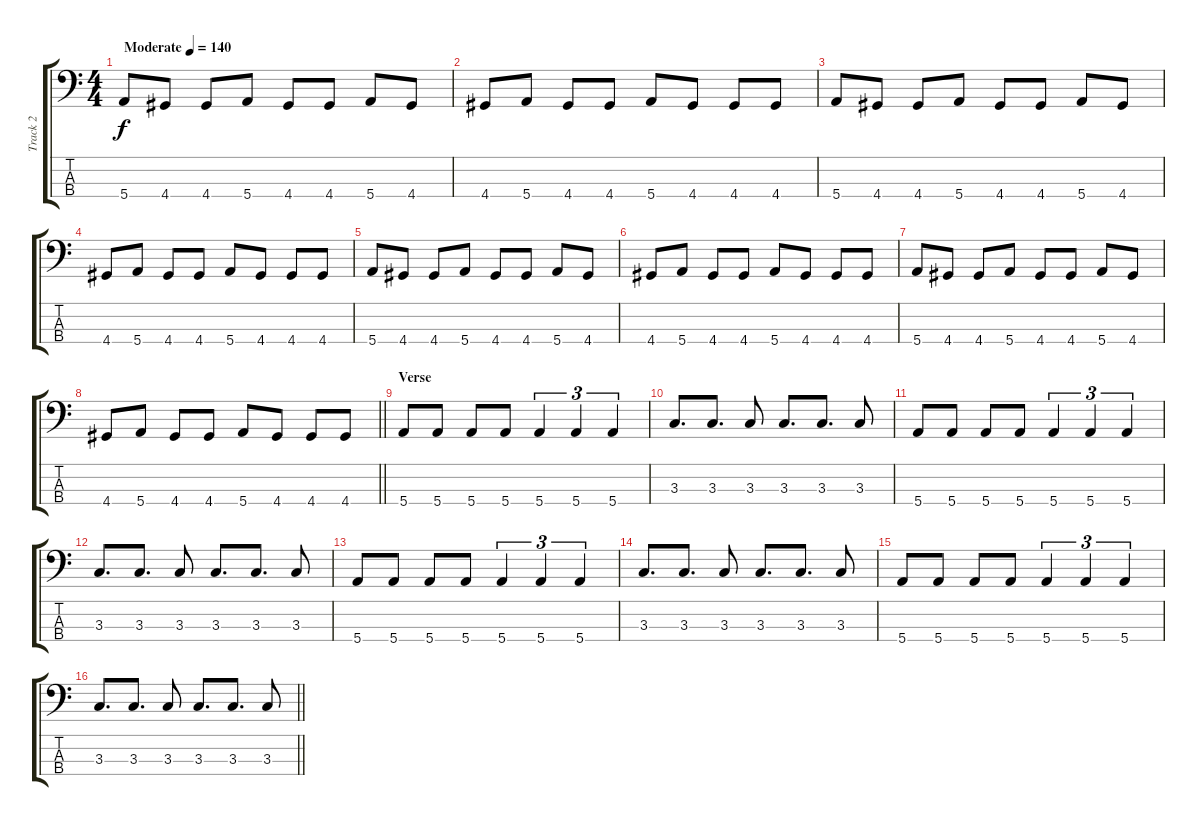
\track ("Track 2" "Track 2") {instrument electricbassfinger}
\staff {score tabs}
\tuning (G2 D2 A1 E1) {hide}
\ts (4 4)
\tempo (140 "Moderate")
\clef f4
\ks c
5.4.8{dy f instrument electricbassfinger} 4.4.8 4.4.8 5.4.8 4.4.8 4.4.8 5.4.8 4.4.8 |
4.4.8 5.4.8 4.4.8 4.4.8 5.4.8 4.4.8 4.4.8 4.4.8 |
5.4.8 4.4.8 4.4.8 5.4.8 4.4.8 4.4.8 5.4.8 4.4.8 |
4.4.8 5.4.8 4.4.8 4.4.8 5.4.8 4.4.8 4.4.8 4.4.8 |
5.4.8 4.4.8 4.4.8 5.4.8 4.4.8 4.4.8 5.4.8 4.4.8 |
4.4.8 5.4.8 4.4.8 4.4.8 5.4.8 4.4.8 4.4.8 4.4.8 |
5.4.8 4.4.8 4.4.8 5.4.8 4.4.8 4.4.8 5.4.8 4.4.8 |
\barLineRight lightlight
4.4.8 5.4.8 4.4.8 4.4.8 5.4.8 4.4.8 4.4.8 4.4.8 |
\section ("" "Verse")
5.4.8 5.4.8 5.4.8 5.4.8 5.4.4{tu (3 2)} 5.4.4{tu (3 2)} 5.4.4{tu (3 2)} |
3.3.8{d} 3.3.8{d} 3.3.8 3.3.8{d} 3.3.8{d} 3.3.8 |
5.4.8 5.4.8 5.4.8 5.4.8 5.4.4{tu (3 2)} 5.4.4{tu (3 2)} 5.4.4{tu (3 2)} |
3.3.8{d} 3.3.8{d} 3.3.8 3.3.8{d} 3.3.8{d} 3.3.8 |
5.4.8 5.4.8 5.4.8 5.4.8 5.4.4{tu (3 2)} 5.4.4{tu (3 2)} 5.4.4{tu (3 2)} |
3.3.8{d} 3.3.8{d} 3.3.8 3.3.8{d} 3.3.8{d} 3.3.8 |
5.4.8 5.4.8 5.4.8 5.4.8 5.4.4{tu (3 2)} 5.4.4{tu (3 2)} 5.4.4{tu (3 2)} |
\barLineRight lightlight
3.3.8{d} 3.3.8{d} 3.3.8 3.3.8{d} 3.3.8{d} 3.3.8
